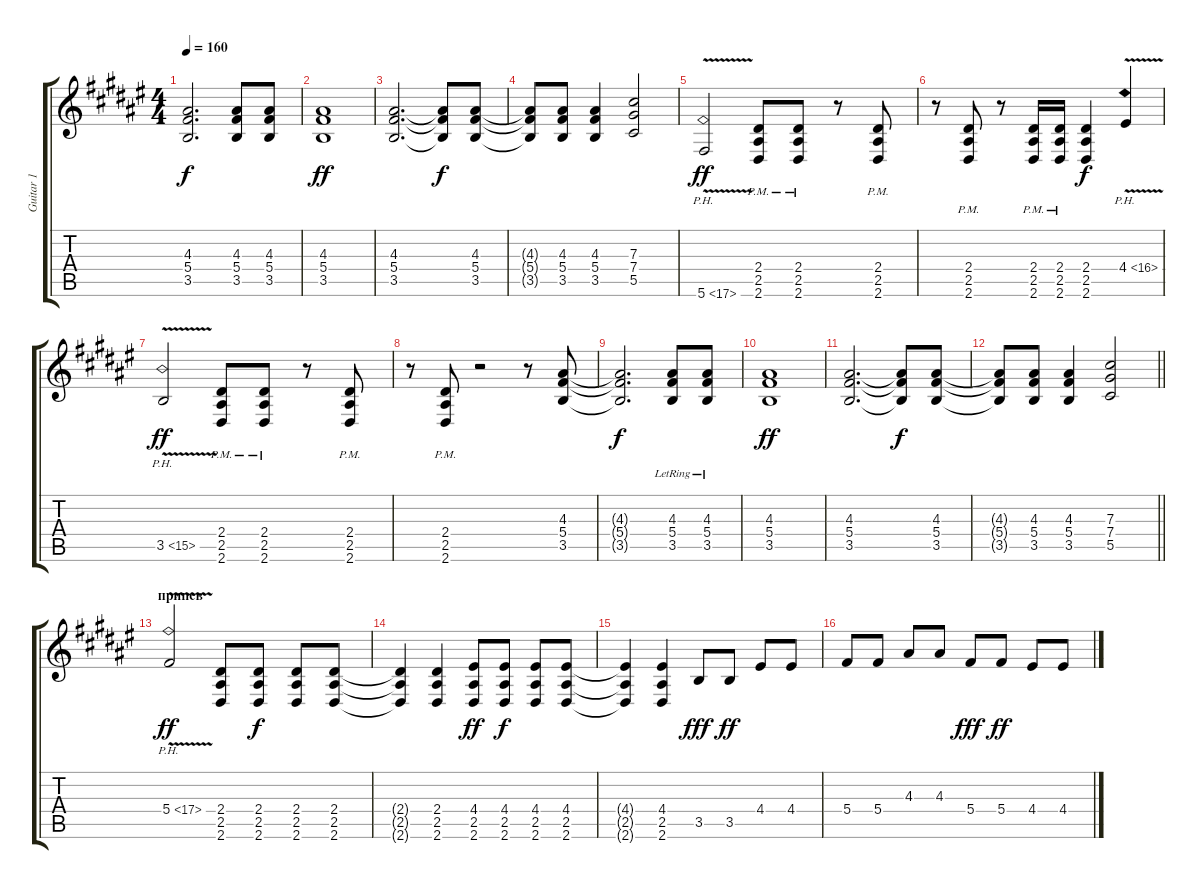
\track ("Guitar 1" "Guitar 1") {instrument distortionguitar}
\staff {score tabs}
\tuning (Eb4 Bb3 Gb3 Db3 Ab2 Db2) {hide}
\ts (4 4)
\tempo 160
\clef g2
\ks d#minor
(4.3{t} 5.4{t} 3.5{t}).2{d dy f} (4.3 5.4 3.5).8 (4.3 5.4 3.5).8 |
(4.3 5.4 3.5).1{dy ff} |
(4.3 5.4 3.5).2{d} (4.3{t} 5.4{t} 3.5{t}).8{dy f} (4.3 5.4 3.5).8 |
(4.3{t} 5.4{t} 3.5{t}).8 (4.3 5.4 3.5).8 (4.3 5.4 3.5).4 (7.3 7.4 5.5).2 |
5.6{ph 12 v}.2{dy ff} (2.4{pm} 2.5{pm} 2.6{pm}).8 (2.4{pm} 2.5{pm} 2.6{pm}).8 r.8 (2.4{pm} 2.5{pm} 2.6{pm}).8 |
r.8 (2.4{pm} 2.5{pm} 2.6{pm}).8 r.8 (2.4{pm} 2.5{pm} 2.6{pm}).16 (2.4{pm} 2.5{pm} 2.6{pm}).16 (2.4 2.5 2.6).4{dy f} 4.4{ph 12 v}.4 |
3.5{ph 12 v}.2{dy ff} (2.4{pm} 2.5{pm} 2.6{pm}).8 (2.4{pm} 2.5{pm} 2.6{pm}).8 r.8 (2.4{pm} 2.5{pm} 2.6{pm}).8 |
r.8 (2.4{pm} 2.5{pm} 2.6{pm}).8 r.2 r.8 (4.3 5.4 3.5).8 |
(4.3{t} 5.4{t} 3.5{t}).2{d dy f} (4.3{lr} 5.4{lr} 3.5{lr}).8 (4.3{lr} 5.4{lr} 3.5{lr}).8 |
(4.3 5.4 3.5).1{dy ff} |
(4.3 5.4 3.5).2{d} (4.3{t} 5.4{t} 3.5{t}).8{dy f} (4.3 5.4 3.5).8 |
\barLineRight lightlight
(4.3{t} 5.4{t} 3.5{t}).8 (4.3 5.4 3.5).8 (4.3 5.4 3.5).4 (7.3 7.4 5.5).2 |
\section ("" "припев")
5.4{ph 12 v}.2{dy ff} (2.4 2.5 2.6).8 (2.4 2.5 2.6).8{dy f} (2.4 2.5 2.6).8 (2.4 2.5 2.6).8 |
(2.4{t} 2.5{t} 2.6{t}).4 (2.4 2.5 2.6).4 (4.4 2.5 2.6).8{dy ff} (4.4 2.5 2.6).8{dy f} (4.4 2.5 2.6).8 (4.4 2.5 2.6).8 |
(4.4{t} 2.5{t} 2.6{t}).4 (4.4 2.5 2.6).4 3.5.8{dy fff} 3.5.8{dy ff} 4.4.8 4.4.8 |
5.4.8 5.4.8 4.3.8 4.3.8 5.4.8{dy fff} 5.4.8{dy ff} 4.4.8 4.4.8
